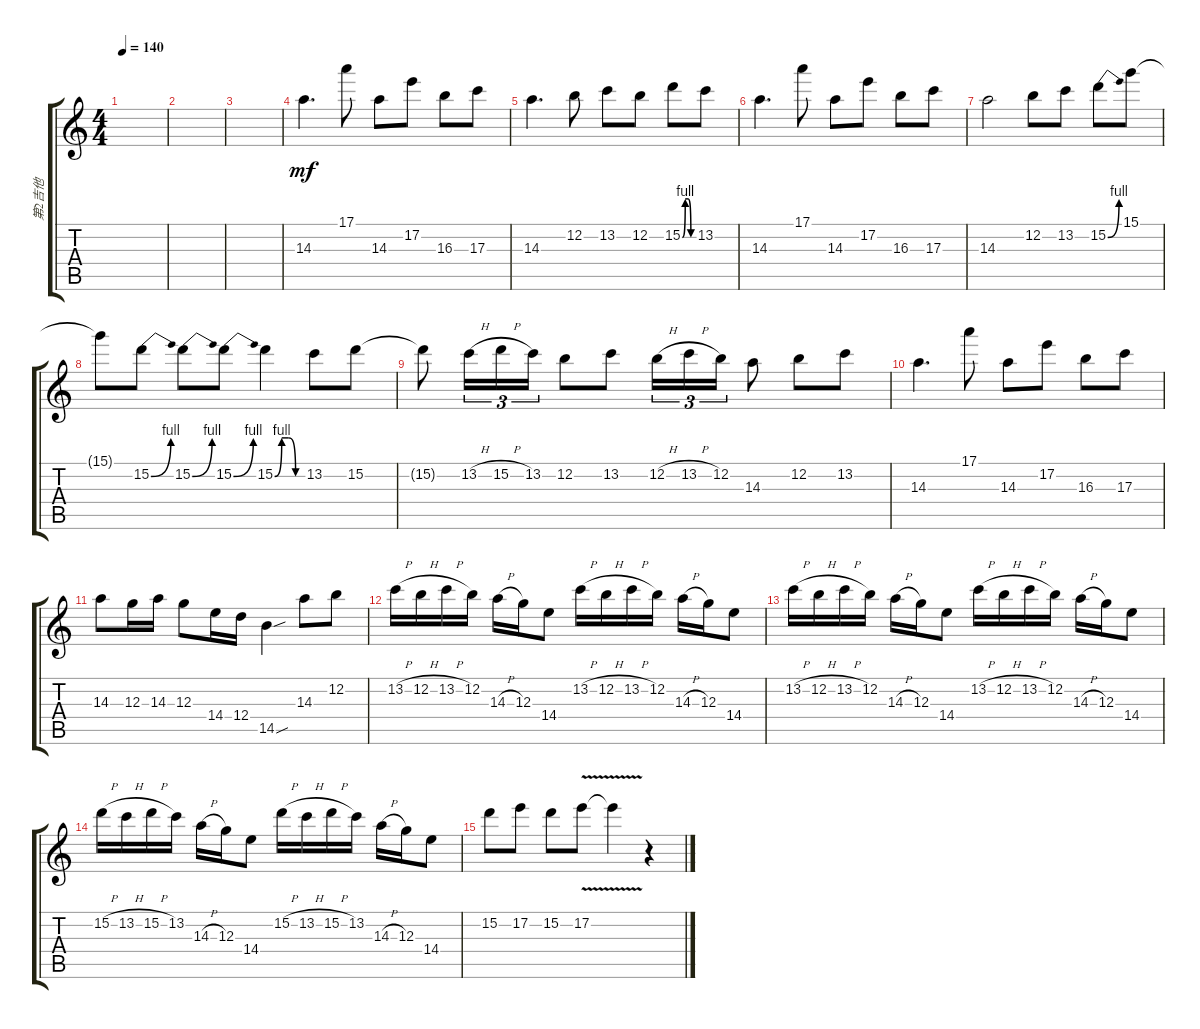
\track ("第2吉他" "第2吉他") {instrument overdrivenguitar}
\staff {score tabs}
\tuning (E4 B3 G3 D3 A2 E2) {hide}
\ts (4 4)
\tempo 140
\clef g2
\ks c
|
|
|
14.3.4{d dy mf volume 13} 17.1.8 14.3.8 17.2.8 16.3.8 17.3.8 |
14.3.4{d} 12.2.8 13.2.8 12.2.8 15.2{be (custom 0 0 15 4 30 4 45 0 60 0)}.8 13.2.8 |
14.3.4{d} 17.1.8 14.3.8 17.2.8 16.3.8 17.3.8 |
14.3.2 12.2.8 13.2.8 15.2{be (bend 0 0 60 4)}.8 15.1.8 |
15.1{t}.8 15.2{be (bend 0 0 60 4)}.8 15.2{be (bend 0 0 60 4)}.8 15.2{be (bend 0 0 60 4)}.8 15.2{be (custom 0 0 15 4 30 4 45 0 60 0)}.4 13.2.8 15.2.8 |
15.2{t}.8 13.2{h}.16{tu (3 2)} 15.2{h}.16{tu (3 2)} 13.2.16{tu (3 2)} 12.2.8 13.2.8 12.2{h}.16{tu (3 2)} 13.2{h}.16{tu (3 2)} 12.2.16{tu (3 2)} 14.3.8 12.2.8 13.2.8 |
14.3.4{d} 17.1.8 14.3.8 17.2.8 16.3.8 17.3.8 |
14.3.8 12.3.16 14.3.16 12.3.8 14.4.16 12.4.16 14.5{sou}.4 14.3.8 12.2.8 |
13.2{h}.16 12.2{h}.16 13.2{h}.16 12.2.16 14.3{h}.16 12.3.16 14.4.8 13.2{h}.16 12.2{h}.16 13.2{h}.16 12.2.16 14.3{h}.16 12.3.16 14.4.8 |
13.2{h}.16 12.2{h}.16 13.2{h}.16 12.2.16 14.3{h}.16 12.3.16 14.4.8 13.2{h}.16 12.2{h}.16 13.2{h}.16 12.2.16 14.3{h}.16 12.3.16 14.4.8 |
15.2{h}.16 13.2{h}.16 15.2{h}.16 13.2.16 14.3{h}.16 12.3.16 14.4.8 15.2{h}.16 13.2{h}.16 15.2{h}.16 13.2.16 14.3{h}.16 12.3.16 14.4.8 |
15.2.8 17.2.8 15.2.8 17.2{v}.8 17.2{t}.4 r.4
